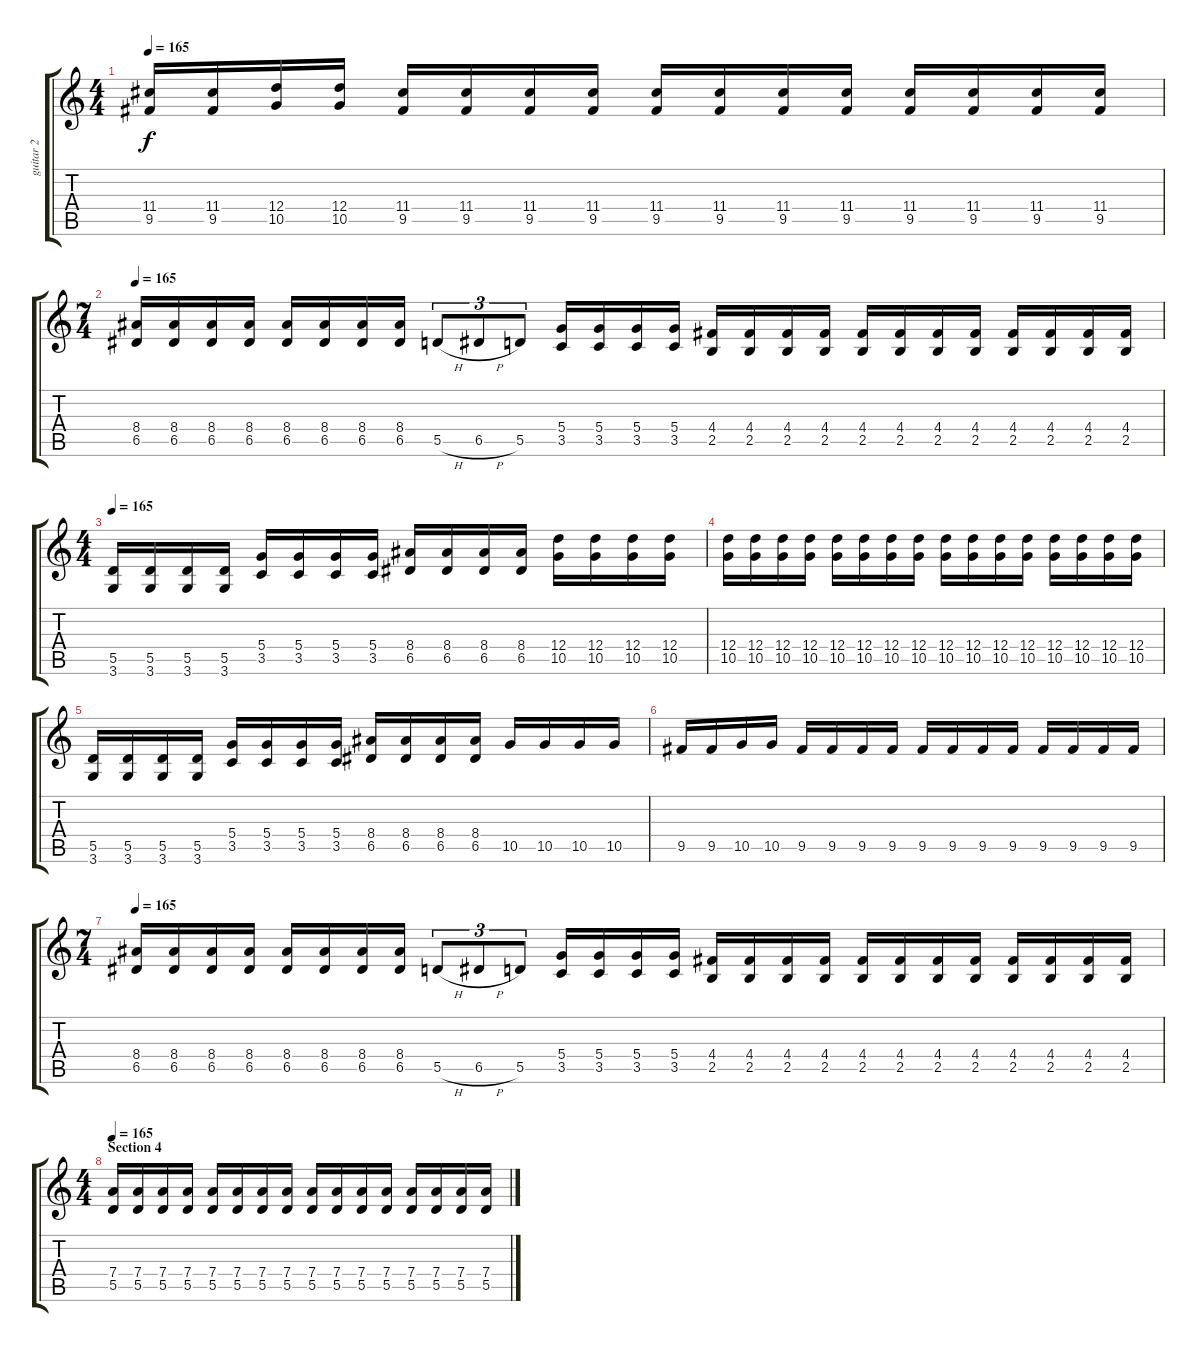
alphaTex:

\track ("guitar 2" "guitar 2") {instrument distortionguitar}
\staff {score tabs}
\tuning (E4 B3 G3 D3 A2 E2) {hide}
\ts (4 4)
\tempo 165
\clef g2
\ks c
(11.4 9.5).16{dy f} (11.4 9.5).16 (12.4 10.5).16 (12.4 10.5).16 (11.4 9.5).16 (11.4 9.5).16 (11.4 9.5).16 (11.4 9.5).16 (11.4 9.5).16 (11.4 9.5).16 (11.4 9.5).16 (11.4 9.5).16 (11.4 9.5).16 (11.4 9.5).16 (11.4 9.5).16 (11.4 9.5).16 |
\ts (7 4)
\tempo 165
(8.4 6.5).16 (8.4 6.5).16 (8.4 6.5).16 (8.4 6.5).16 (8.4 6.5).16 (8.4 6.5).16 (8.4 6.5).16 (8.4 6.5).16 5.5{h}.8{tu (3 2)} 6.5{h}.8{tu (3 2)} 5.5.8{tu (3 2)} (5.4 3.5).16 (5.4 3.5).16 (5.4 3.5).16 (5.4 3.5).16 (4.4 2.5).16 (4.4 2.5).16 (4.4 2.5).16 (4.4 2.5).16 (4.4 2.5).16 (4.4 2.5).16 (4.4 2.5).16 (4.4 2.5).16 (4.4 2.5).16 (4.4 2.5).16 (4.4 2.5).16 (4.4 2.5).16 |
\ts (4 4)
\tempo 165
(5.5 3.6).16 (5.5 3.6).16 (5.5 3.6).16 (5.5 3.6).16 (5.4 3.5).16 (5.4 3.5).16 (5.4 3.5).16 (5.4 3.5).16 (8.4 6.5).16 (8.4 6.5).16 (8.4 6.5).16 (8.4 6.5).16 (12.4 10.5).16 (12.4 10.5).16 (12.4 10.5).16 (12.4 10.5).16 |
(12.4 10.5).16 (12.4 10.5).16 (12.4 10.5).16 (12.4 10.5).16 (12.4 10.5).16 (12.4 10.5).16 (12.4 10.5).16 (12.4 10.5).16 (12.4 10.5).16 (12.4 10.5).16 (12.4 10.5).16 (12.4 10.5).16 (12.4 10.5).16 (12.4 10.5).16 (12.4 10.5).16 (12.4 10.5).16 |
(5.5 3.6).16 (5.5 3.6).16 (5.5 3.6).16 (5.5 3.6).16 (5.4 3.5).16 (5.4 3.5).16 (5.4 3.5).16 (5.4 3.5).16 (8.4 6.5).16 (8.4 6.5).16 (8.4 6.5).16 (8.4 6.5).16 10.5.16 10.5.16 10.5.16 10.5.16 |
9.5.16 9.5.16 10.5.16 10.5.16 9.5.16 9.5.16 9.5.16 9.5.16 9.5.16 9.5.16 9.5.16 9.5.16 9.5.16 9.5.16 9.5.16 9.5.16 |
\ts (7 4)
\tempo 165
(8.4 6.5).16 (8.4 6.5).16 (8.4 6.5).16 (8.4 6.5).16 (8.4 6.5).16 (8.4 6.5).16 (8.4 6.5).16 (8.4 6.5).16 5.5{h}.8{tu (3 2)} 6.5{h}.8{tu (3 2)} 5.5.8{tu (3 2)} (5.4 3.5).16 (5.4 3.5).16 (5.4 3.5).16 (5.4 3.5).16 (4.4 2.5).16 (4.4 2.5).16 (4.4 2.5).16 (4.4 2.5).16 (4.4 2.5).16 (4.4 2.5).16 (4.4 2.5).16 (4.4 2.5).16 (4.4 2.5).16 (4.4 2.5).16 (4.4 2.5).16 (4.4 2.5).16 |
\ts (4 4)
\section ("" "Section 4")
\tempo 165
(7.4 5.5).16 (7.4 5.5).16 (7.4 5.5).16 (7.4 5.5).16 (7.4 5.5).16 (7.4 5.5).16 (7.4 5.5).16 (7.4 5.5).16 (7.4 5.5).16 (7.4 5.5).16 (7.4 5.5).16 (7.4 5.5).16 (7.4 5.5).16 (7.4 5.5).16 (7.4 5.5).16 (7.4 5.5).16
